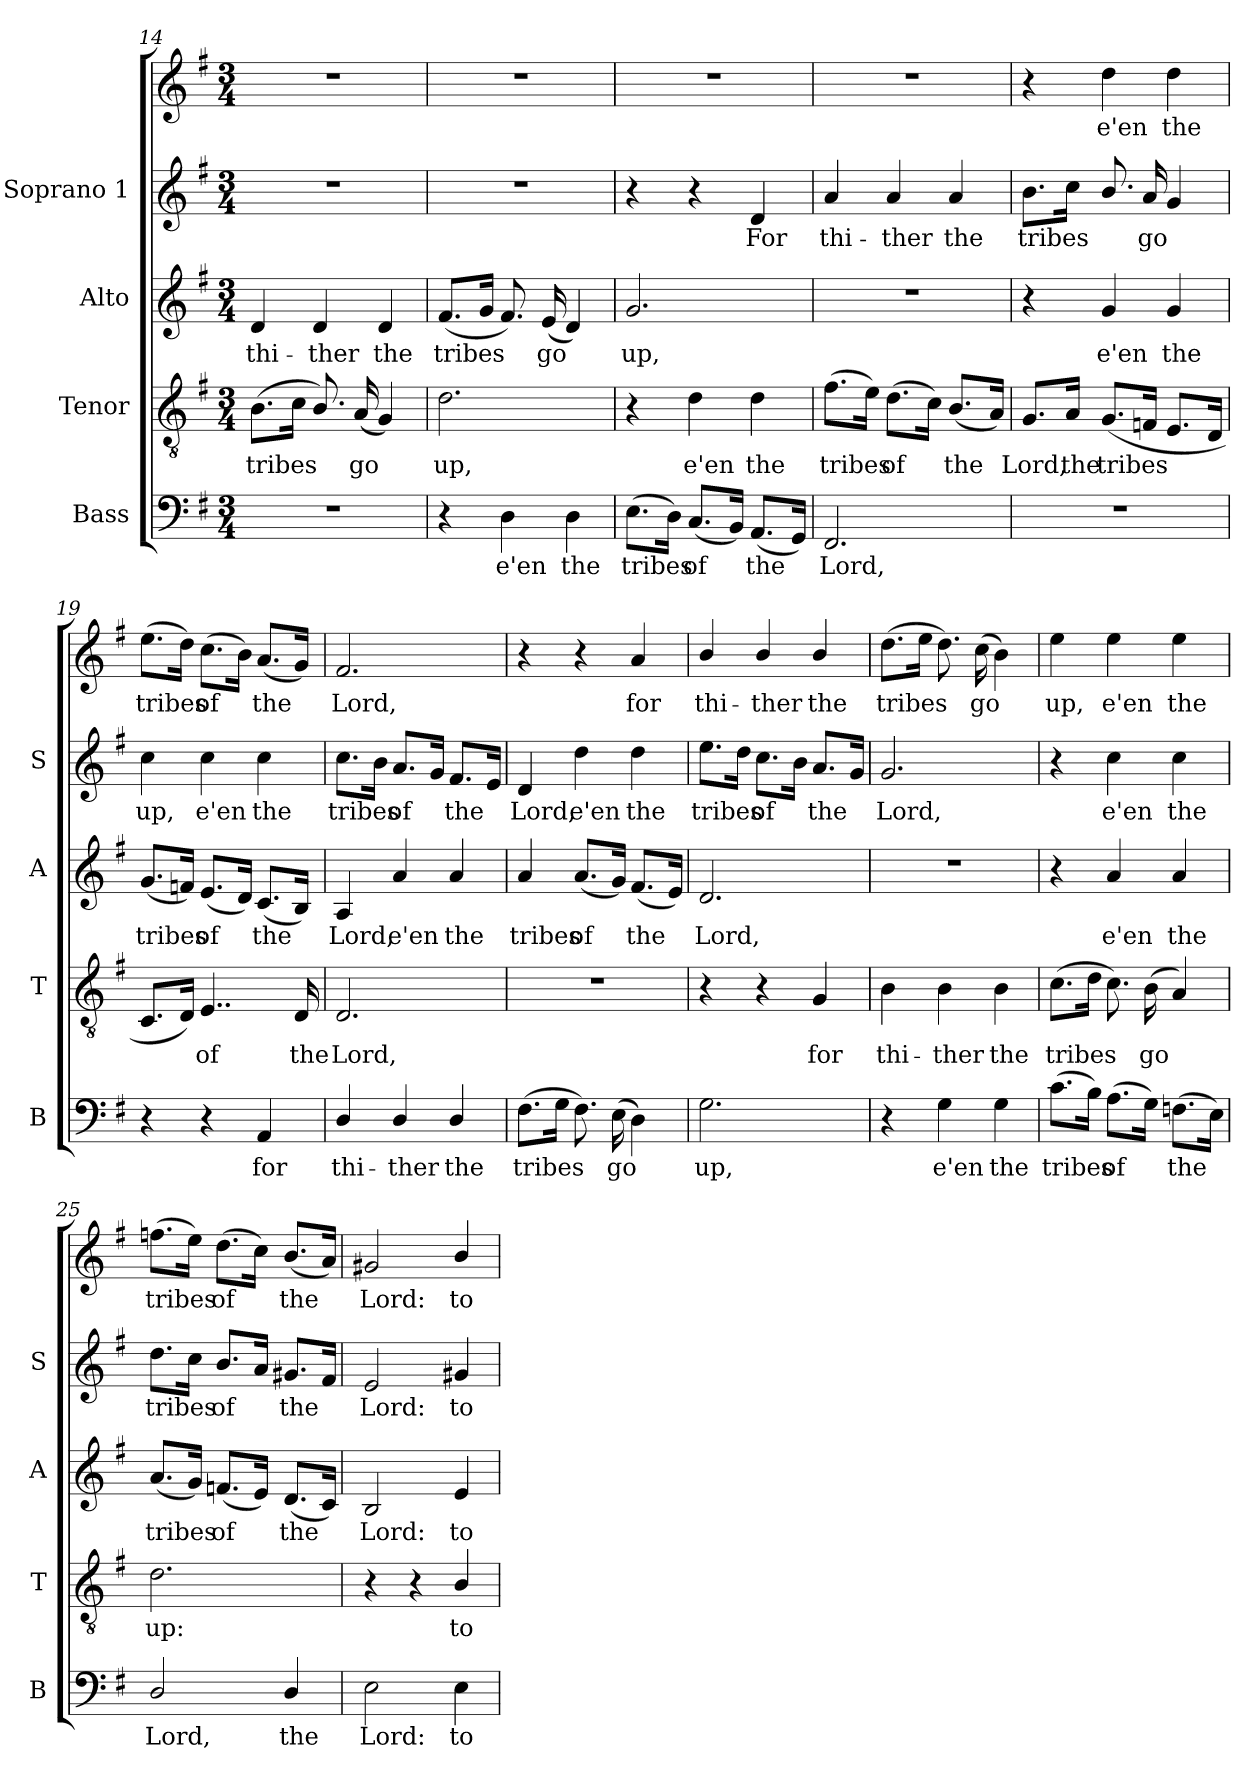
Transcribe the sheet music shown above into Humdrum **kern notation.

**kern	**text	**kern	**text	**kern	**text	**kern	**text	**kern	**text
*part4	*part4	*part3	*part3	*part2	*part2	*part1	*part1	*part1	*part1
*staff5	*staff5	*staff4	*staff4	*staff3	*staff3	*staff2	*staff2	*staff1	*staff1
*I"Bass	*	*I"Tenor	*	*I"Alto	*	*I"Soprano 1	*	*	*
*I'B	*	*I'T	*	*I'A	*	*I'S	*	*	*
*clefF4	*	*clefGv2	*	*clefG2	*	*clefG2	*	*clefG2	*
*k[f#]	*	*k[f#]	*	*k[f#]	*	*k[f#]	*	*k[f#]	*
*G:	*	*G:	*	*G:	*	*G:	*	*G:	*
*M3/4	*	*M3/4	*	*M3/4	*	*M3/4	*	*M3/4	*
=14	=14	=14	=14	=14	=14	=14	=14	=14	=14
!	!	!	!LO:LY:b	!	!LO:LY:b	!	!	!	!
2.r	.	(>8.B\L	tribes	4d/	thi-	2.r	.	2.r	.
.	.	16c\Jk	.	.	.	.	.	.	.
!	!	!	!	!	!LO:LY:b	!	!	!	!
.	.	8.B/)	.	4d/	-ther	.	.	.	.
!	!	!	!LO:LY:b	!	!	!	!	!	!
.	.	(<16A/	go	.	.	.	.	.	.
!	!	!	!	!	!LO:LY:b	!	!	!	!
.	.	4G/)	.	4d/	the	.	.	.	.
!!LO:PB:g=z
=15	=15	=15	=15	=15	=15	=15	=15	=15	=15
!	!	!	!LO:LY:b	!	!LO:LY:b	!	!	!	!
4r	.	2.d\	up,	(<8.f#/L	tribes	2.r	.	2.r	.
.	.	.	.	16g/Jk	.	.	.	.	.
!	!LO:LY:b	!	!	!	!	!	!	!	!
4D\	e'en	.	.	8.f#/)	.	.	.	.	.
!	!	!	!	!	!LO:LY:b	!	!	!	!
.	.	.	.	(<16e/	go	.	.	.	.
!	!LO:LY:b	!	!	!	!	!	!	!	!
4D\	the	.	.	4d/)	.	.	.	.	.
=16	=16	=16	=16	=16	=16	=16	=16	=16	=16
!	!LO:LY:b	!	!	!	!LO:LY:b	!	!	!	!
(>8.E\L	tribes	4r	.	2.g/	up,	4r	.	2.r	.
16D\Jk)	.	.	.	.	.	.	.	.	.
!	!LO:LY:b	!	!LO:LY:b	!	!	!	!	!	!
(<8.C/L	of	4d\	e'en	.	.	4r	.	.	.
16BB/Jk)	.	.	.	.	.	.	.	.	.
!	!LO:LY:b	!	!LO:LY:b	!	!	!	!LO:LY:b	!	!
(<8.AA/L	the	4d\	the	.	.	4d/	For	.	.
16GG/Jk)	.	.	.	.	.	.	.	.	.
=17	=17	=17	=17	=17	=17	=17	=17	=17	=17
!	!LO:LY:b	!	!LO:LY:b	!	!	!	!LO:LY:b	!	!
2.FF#/	Lord,	(>8.f#\L	tribes	2.r	.	4a/	thi-	2.r	.
.	.	16e\Jk)	.	.	.	.	.	.	.
!	!	!	!LO:LY:b	!	!	!	!LO:LY:b	!	!
.	.	(>8.d\L	of	.	.	4a/	-ther	.	.
.	.	16c\Jk)	.	.	.	.	.	.	.
!	!	!	!LO:LY:b	!	!	!	!LO:LY:b	!	!
.	.	(<8.B/L	the	.	.	4a/	the	.	.
.	.	16A/Jk)	.	.	.	.	.	.	.
=18	=18	=18	=18	=18	=18	=18	=18	=18	=18
!	!	!	!LO:LY:b	!	!	!	!LO:LY:b	!	!
2.r	.	8.G/L	Lord,	4r	.	8.b\L	tribes	4r	.
!	!	!	!LO:LY:b	!	!	!	!	!	!
.	.	16A/Jk	the	.	.	16cc\Jk	.	.	.
!	!	!	!LO:LY:b	!	!LO:LY:b	!	!	!	!LO:LY:b
.	.	(<8.G/L	tribes	4g/	e'en	8.b/	.	4dd\	e'en
!	!	!	!	!	!	!	!LO:LY:b	!	!
.	.	16Fn/Jk	.	.	.	16a/	go	.	.
!	!	!	!	!	!LO:LY:b	!	!	!	!LO:LY:b
.	.	8.E/L	.	4g/	the	4g/	.	4dd\	the
.	.	16D/Jk	.	.	.	.	.	.	.
=19	=19	=19	=19	=19	=19	=19	=19	=19	=19
!	!	!	!	!	!LO:LY:b	!	!LO:LY:b	!	!LO:LY:b
4r	.	8.C/L	.	(<8.g/L	tribes	4cc\	up,	(>8.ee\L	tribes
.	.	16D/Jk)	.	16fn/Jk)	.	.	.	16dd\Jk)	.
!	!	!	!LO:LY:b	!	!LO:LY:b	!	!LO:LY:b	!	!LO:LY:b
4r	.	4..E/	of	(<8.e/L	of	4cc\	e'en	(>8.cc\L	of
.	.	.	.	16d/Jk)	.	.	.	16b\Jk)	.
!	!LO:LY:b	!	!	!	!LO:LY:b	!	!LO:LY:b	!	!LO:LY:b
4AA/	for	.	.	(<8.c/L	the	4cc\	the	(<8.a/L	the
!	!	!	!LO:LY:b	!	!	!	!	!	!
.	.	16D/	the	16B/Jk)	.	.	.	16g/Jk)	.
=20	=20	=20	=20	=20	=20	=20	=20	=20	=20
!	!LO:LY:b	!	!LO:LY:b	!	!LO:LY:b	!	!LO:LY:b	!	!LO:LY:b
4D/	thi-	2.D/	Lord,	4A/	Lord,	8.cc\L	tribes	2.f#/	Lord,
.	.	.	.	.	.	16b\Jk	.	.	.
!	!LO:LY:b	!	!	!	!LO:LY:b	!	!LO:LY:b	!	!
4D/	-ther	.	.	4a/	e'en	8.a/L	of	.	.
.	.	.	.	.	.	16g/Jk	.	.	.
!	!LO:LY:b	!	!	!	!LO:LY:b	!	!LO:LY:b	!	!
4D/	the	.	.	4a/	the	8.f#/L	the	.	.
.	.	.	.	.	.	16e/Jk	.	.	.
!!LO:LB:g=z
=21	=21	=21	=21	=21	=21	=21	=21	=21	=21
!	!LO:LY:b	!	!	!	!LO:LY:b	!	!LO:LY:b	!	!
(>8.F#\L	tribes	2.r	.	4a/	tribes	4d/	Lord,	4r	.
16G\Jk	.	.	.	.	.	.	.	.	.
!	!	!	!	!	!LO:LY:b	!	!LO:LY:b	!	!
8.F#\)	.	.	.	(<8.a/L	of	4dd\	e'en	4r	.
!	!LO:LY:b	!	!	!	!	!	!	!	!
(>16E\	go	.	.	16g/Jk)	.	.	.	.	.
!	!	!	!	!	!LO:LY:b	!	!LO:LY:b	!	!LO:LY:b
4D\)	.	.	.	(<8.f#/L	the	4dd\	the	4a/	for
.	.	.	.	16e/Jk)	.	.	.	.	.
=22	=22	=22	=22	=22	=22	=22	=22	=22	=22
!	!LO:LY:b	!	!	!	!LO:LY:b	!	!LO:LY:b	!	!LO:LY:b
2.G\	up,	4r	.	2.d/	Lord,	8.ee\L	tribes	4b/	thi-
.	.	.	.	.	.	16dd\Jk	.	.	.
!	!	!	!	!	!	!	!LO:LY:b	!	!LO:LY:b
.	.	4r	.	.	.	8.cc\L	of	4b/	-ther
.	.	.	.	.	.	16b\Jk	.	.	.
!	!	!	!LO:LY:b	!	!	!	!LO:LY:b	!	!LO:LY:b
.	.	4G/	for	.	.	8.a/L	the	4b/	the
.	.	.	.	.	.	16g/Jk	.	.	.
=23	=23	=23	=23	=23	=23	=23	=23	=23	=23
!	!	!	!LO:LY:b	!	!	!	!LO:LY:b	!	!LO:LY:b
4r	.	4B\	thi-	2.r	.	2.g/	Lord,	(>8.dd\L	tribes
.	.	.	.	.	.	.	.	16ee\Jk	.
!	!LO:LY:b	!	!LO:LY:b	!	!	!	!	!	!
4G\	e'en	4B\	-ther	.	.	.	.	8.dd\)	.
!	!	!	!	!	!	!	!	!	!LO:LY:b
.	.	.	.	.	.	.	.	(>16cc\	go
!	!LO:LY:b	!	!LO:LY:b	!	!	!	!	!	!
4G\	the	4B\	the	.	.	.	.	4b\)	.
=24	=24	=24	=24	=24	=24	=24	=24	=24	=24
!	!LO:LY:b	!	!LO:LY:b	!	!	!	!	!	!LO:LY:b
(>8.c\L	tribes	(>8.c\L	tribes	4r	.	4r	.	4ee\	up,
16B\Jk)	.	16d\Jk	.	.	.	.	.	.	.
!	!LO:LY:b	!	!	!	!LO:LY:b	!	!LO:LY:b	!	!LO:LY:b
(>8.A\L	of	8.c\)	.	4a/	e'en	4cc\	e'en	4ee\	e'en
!	!	!	!LO:LY:b	!	!	!	!	!	!
16G\Jk)	.	(<16B\	go	.	.	.	.	.	.
!	!LO:LY:b	!	!	!	!LO:LY:b	!	!LO:LY:b	!	!LO:LY:b
(>8.Fn\L	the	4A/)	.	4a/	the	4cc\	the	4ee\	the
16E\Jk)	.	.	.	.	.	.	.	.	.
=25	=25	=25	=25	=25	=25	=25	=25	=25	=25
!	!LO:LY:b	!	!LO:LY:b	!	!LO:LY:b	!	!LO:LY:b	!	!LO:LY:b
2D/	Lord,	2.d\	up:	(<8.a/L	tribes	8.dd\L	tribes	(>8.ffn\L	tribes
.	.	.	.	16g/Jk)	.	16cc\Jk	.	16ee\Jk)	.
!	!	!	!	!	!LO:LY:b	!	!LO:LY:b	!	!LO:LY:b
.	.	.	.	(<8.fn/L	of	8.b/L	of	(>8.dd\L	of
.	.	.	.	16e/Jk)	.	16a/Jk	.	16cc\Jk)	.
!	!LO:LY:b	!	!	!	!LO:LY:b	!	!LO:LY:b	!	!LO:LY:b
4D/	the	.	.	(<8.d/L	the	8.g#X/L	the	(<8.b/L	the
.	.	.	.	16c/Jk)	.	16f#/Jk	.	16a/Jk)	.
=26	=26	=26	=26	=26	=26	=26	=26	=26	=26
!	!LO:LY:b	!	!	!	!LO:LY:b	!	!LO:LY:b	!	!LO:LY:b
2E\	Lord:	4r	.	2B/	Lord:	2e/	Lord:	2g#X/	Lord:
.	.	4r	.	.	.	.	.	.	.
!	!LO:LY:b	!	!LO:LY:b	!	!LO:LY:b	!	!LO:LY:b	!	!LO:LY:b
4E\	to	4B/	to	4e/	to	4g#X/	to	4b/	to
=	=	=	=	=	=	=	=	=	=
*-	*-	*-	*-	*-	*-	*-	*-	*-	*-
